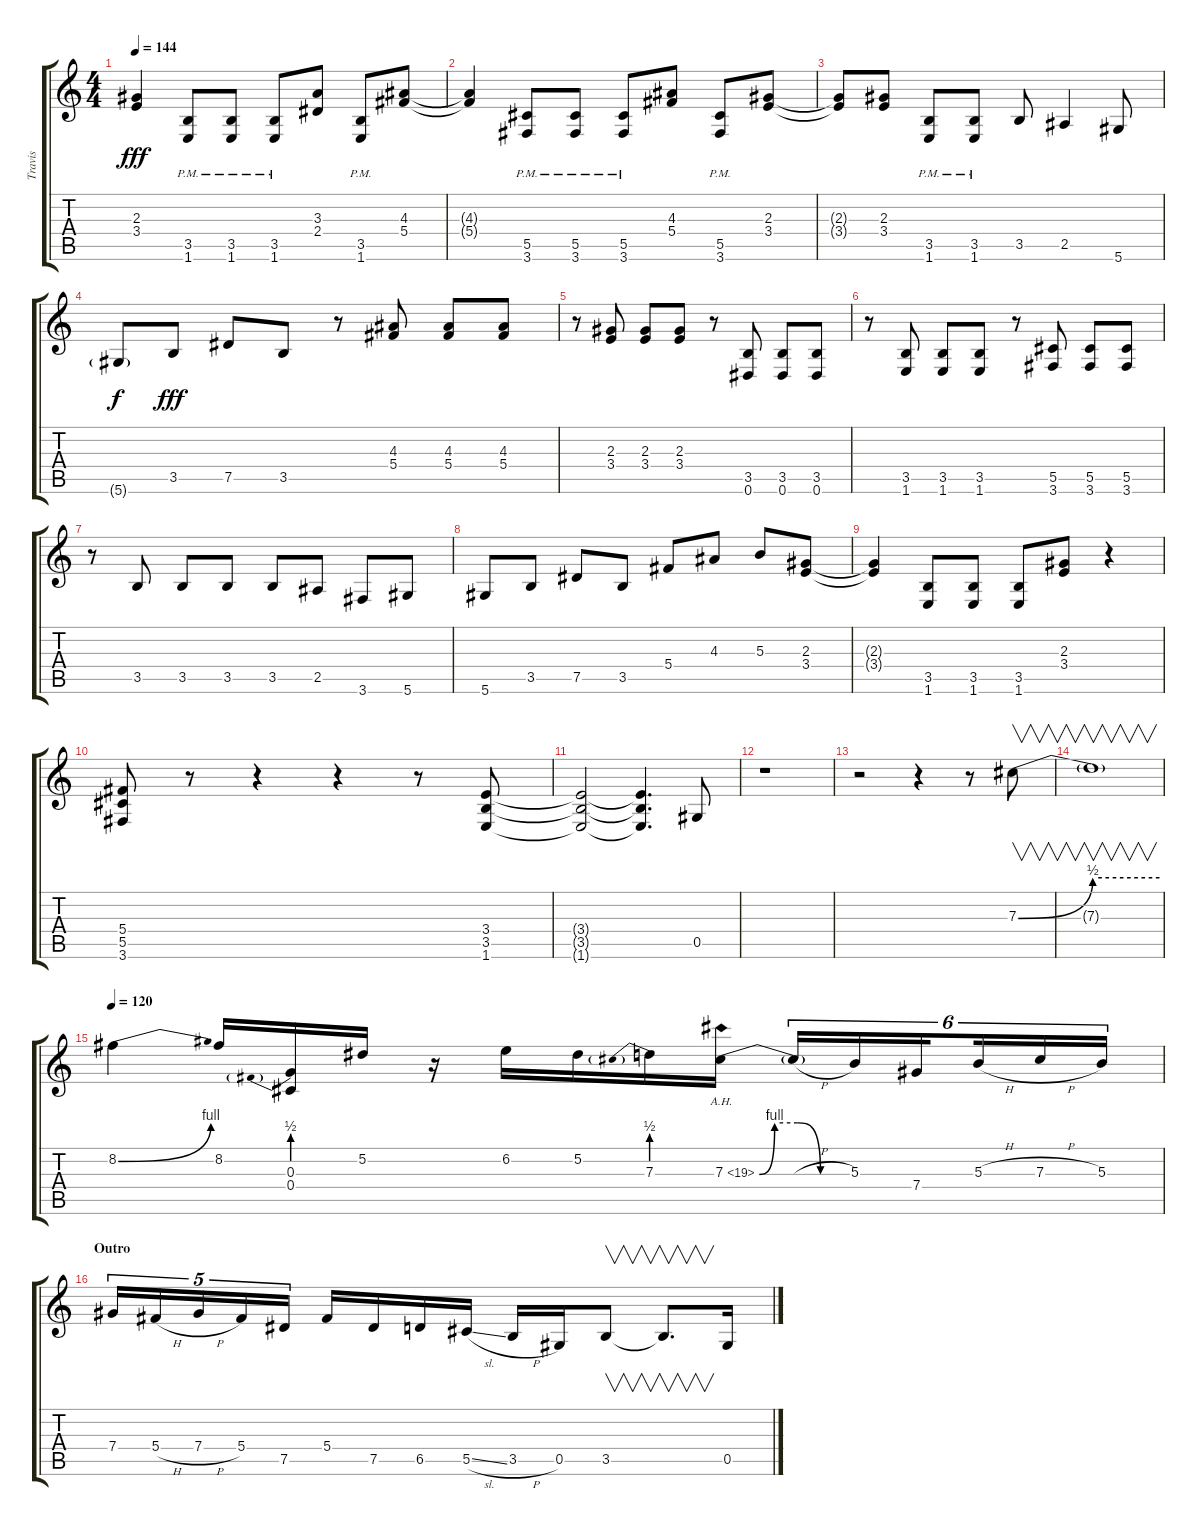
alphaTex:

\track ("Travis" "Travis") {instrument distortionguitar}
\staff {score tabs}
\tuning (Eb4 Bb3 Gb3 Db3 Ab2 Eb2) {hide}
\ts (4 4)
\tempo 144
\clef g2
\ks c
(2.3{t} 3.4{t}).4{dy fff} (3.5{pm} 1.6{pm}).8 (3.5{pm} 1.6{pm}).8 (3.5{pm} 1.6{pm}).8 (3.3 2.4).8 (3.5{pm} 1.6{pm}).8 (4.3 5.4).8 |
(4.3{t} 5.4{t}).4 (5.5{pm} 3.6{pm}).8 (5.5{pm} 3.6{pm}).8 (5.5{pm} 3.6{pm}).8 (4.3 5.4).8 (5.5{pm} 3.6{pm}).8 (2.3 3.4).8 |
(2.3{t} 3.4{t}).8 (2.3 3.4).8 (3.5{pm} 1.6{pm}).8 (3.5{pm} 1.6{pm}).8 3.5.8 2.5.4 5.6.8 |
5.6{g}.8{dy f} 3.5.8{dy fff} 7.5.8 3.5.8 r.8 (4.3 5.4).8 (4.3 5.4).8 (4.3 5.4).8 |
r.8 (2.3 3.4).8 (2.3 3.4).8 (2.3 3.4).8 r.8 (3.5 0.6).8 (3.5 0.6).8 (3.5 0.6).8 |
r.8 (3.5 1.6).8 (3.5 1.6).8 (3.5 1.6).8 r.8 (5.5 3.6).8 (5.5 3.6).8 (5.5 3.6).8 |
r.8 3.5.8 3.5.8 3.5.8 3.5.8 2.5.8 3.6.8 5.6.8 |
5.6.8 3.5.8 7.5.8 3.5.8 5.4.8 4.3.8 5.3.8 (2.3 3.4).8 |
(2.3{t} 3.4{t}).4 (3.5 1.6).8 (3.5 1.6).8 (3.5 1.6).8 (2.3 3.4).8 r.4 |
(5.4 5.5 3.6).8 r.8 r.4 r.4 r.8 (3.4 3.5 1.6).8 |
(3.4{t} 3.5{t} 1.6{t}).2 (3.4{t} 3.5{t} 1.6{t}).4{d} 0.5.8 |
r.1 |
r.2 r.4 r.8 7.3{be (bend 0 0 60 2)}.8{v} |
7.3{be (hold 0 2 60 2) t}.1{v} |
\tempo 120
8.2{be (bend 0 0 60 4)}.4 8.2.16 (0.3{be (prebend 0 2 60 2)} 0.4).16 5.2.16 r.16 6.2.16 5.2.16 7.3{be (prebend 0 2 60 2)}.16 7.3{be (custom 0 0 10 4 25 4 40 0 60 0) ah 12}.16 7.3{h t}.16{tu (6 4)} 5.3.16{tu (6 4)} 7.4.16{tu (6 4) beam splitsecondary} 5.3{h}.16{tu (6 4)} 7.3{h}.16{tu (6 4)} 5.3.16{tu (6 4)} |
\section ("" "Outro")
7.4.16{tu (5 4)} 5.4{h}.16{tu (5 4)} 7.4{h}.16{tu (5 4)} 5.4.16{tu (5 4)} 7.5.16{tu (5 4)} 5.4.16 7.5.16 6.5.16 5.5{sl}.16 3.5{h}.16 0.5.16 3.5.8{v} 3.5{t}.8{v d} 0.5.16
